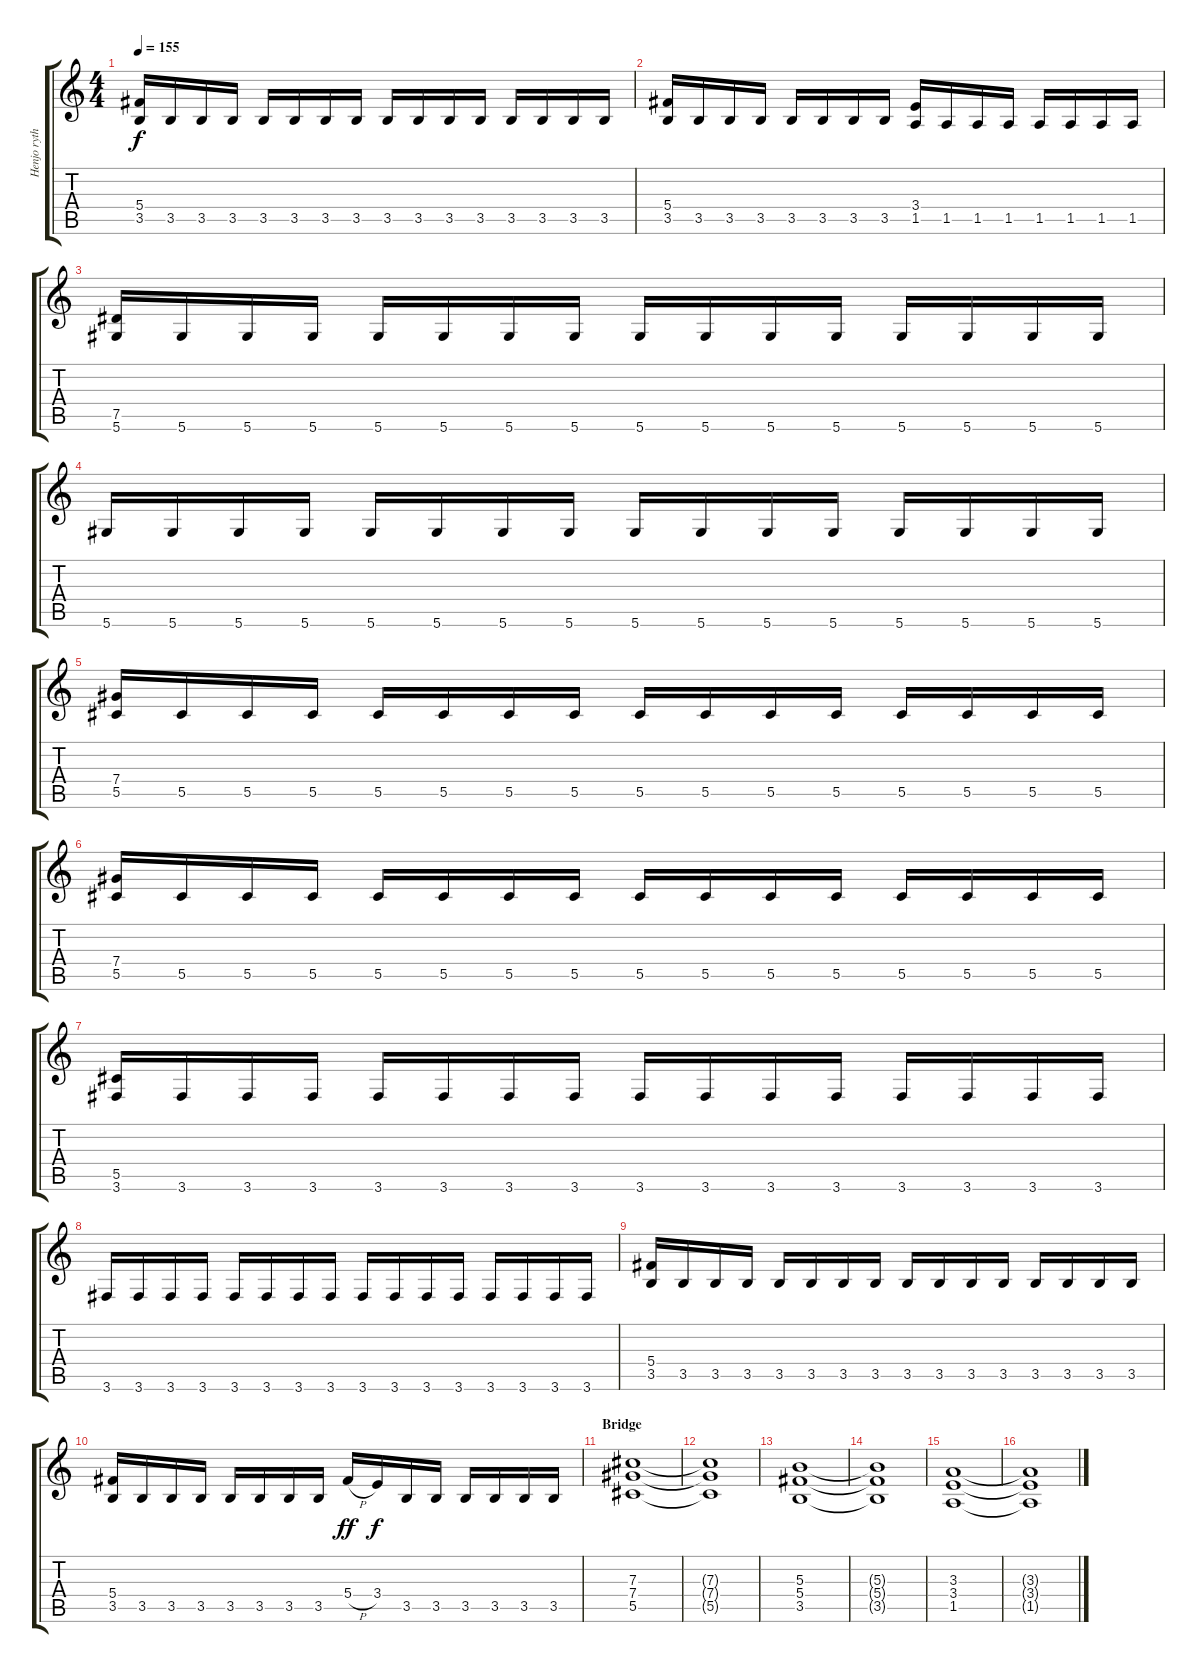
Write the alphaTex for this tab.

\track ("Henjo rythm" "Henjo ryth") {instrument distortionguitar}
\staff {score tabs}
\tuning (Eb4 Bb3 Gb3 Db3 Ab2 Eb2) {hide}
\ts (4 4)
\tempo 155
\clef g2
\ks c
(5.4 3.5).16{dy f} 3.5.16 3.5.16 3.5.16 3.5.16 3.5.16 3.5.16 3.5.16 3.5.16 3.5.16 3.5.16 3.5.16 3.5.16 3.5.16 3.5.16 3.5.16 |
(5.4 3.5).16 3.5.16 3.5.16 3.5.16 3.5.16 3.5.16 3.5.16 3.5.16 (3.4 1.5).16 1.5.16 1.5.16 1.5.16 1.5.16 1.5.16 1.5.16 1.5.16 |
(7.5 5.6).16 5.6.16 5.6.16 5.6.16 5.6.16 5.6.16 5.6.16 5.6.16 5.6.16 5.6.16 5.6.16 5.6.16 5.6.16 5.6.16 5.6.16 5.6.16 |
5.6.16 5.6.16 5.6.16 5.6.16 5.6.16 5.6.16 5.6.16 5.6.16 5.6.16 5.6.16 5.6.16 5.6.16 5.6.16 5.6.16 5.6.16 5.6.16 |
(7.4 5.5).16 5.5.16 5.5.16 5.5.16 5.5.16 5.5.16 5.5.16 5.5.16 5.5.16 5.5.16 5.5.16 5.5.16 5.5.16 5.5.16 5.5.16 5.5.16 |
(7.4 5.5).16 5.5.16 5.5.16 5.5.16 5.5.16 5.5.16 5.5.16 5.5.16 5.5.16 5.5.16 5.5.16 5.5.16 5.5.16 5.5.16 5.5.16 5.5.16 |
(5.5 3.6).16 3.6.16 3.6.16 3.6.16 3.6.16 3.6.16 3.6.16 3.6.16 3.6.16 3.6.16 3.6.16 3.6.16 3.6.16 3.6.16 3.6.16 3.6.16 |
3.6.16 3.6.16 3.6.16 3.6.16 3.6.16 3.6.16 3.6.16 3.6.16 3.6.16 3.6.16 3.6.16 3.6.16 3.6.16 3.6.16 3.6.16 3.6.16 |
(5.4 3.5).16 3.5.16 3.5.16 3.5.16 3.5.16 3.5.16 3.5.16 3.5.16 3.5.16 3.5.16 3.5.16 3.5.16 3.5.16 3.5.16 3.5.16 3.5.16 |
(5.4 3.5).16 3.5.16 3.5.16 3.5.16 3.5.16 3.5.16 3.5.16 3.5.16 5.4{h}.16{dy ff} 3.4.16{dy f} 3.5.16 3.5.16 3.5.16 3.5.16 3.5.16 3.5.16 |
\section ("" "Bridge")
(7.3 7.4 5.5).1 |
(7.3{t} 7.4{t} 5.5{t}).1 |
(5.3 5.4 3.5).1 |
(5.3{t} 5.4{t} 3.5{t}).1 |
(3.3 3.4 1.5).1 |
(3.3{t} 3.4{t} 1.5{t}).1
